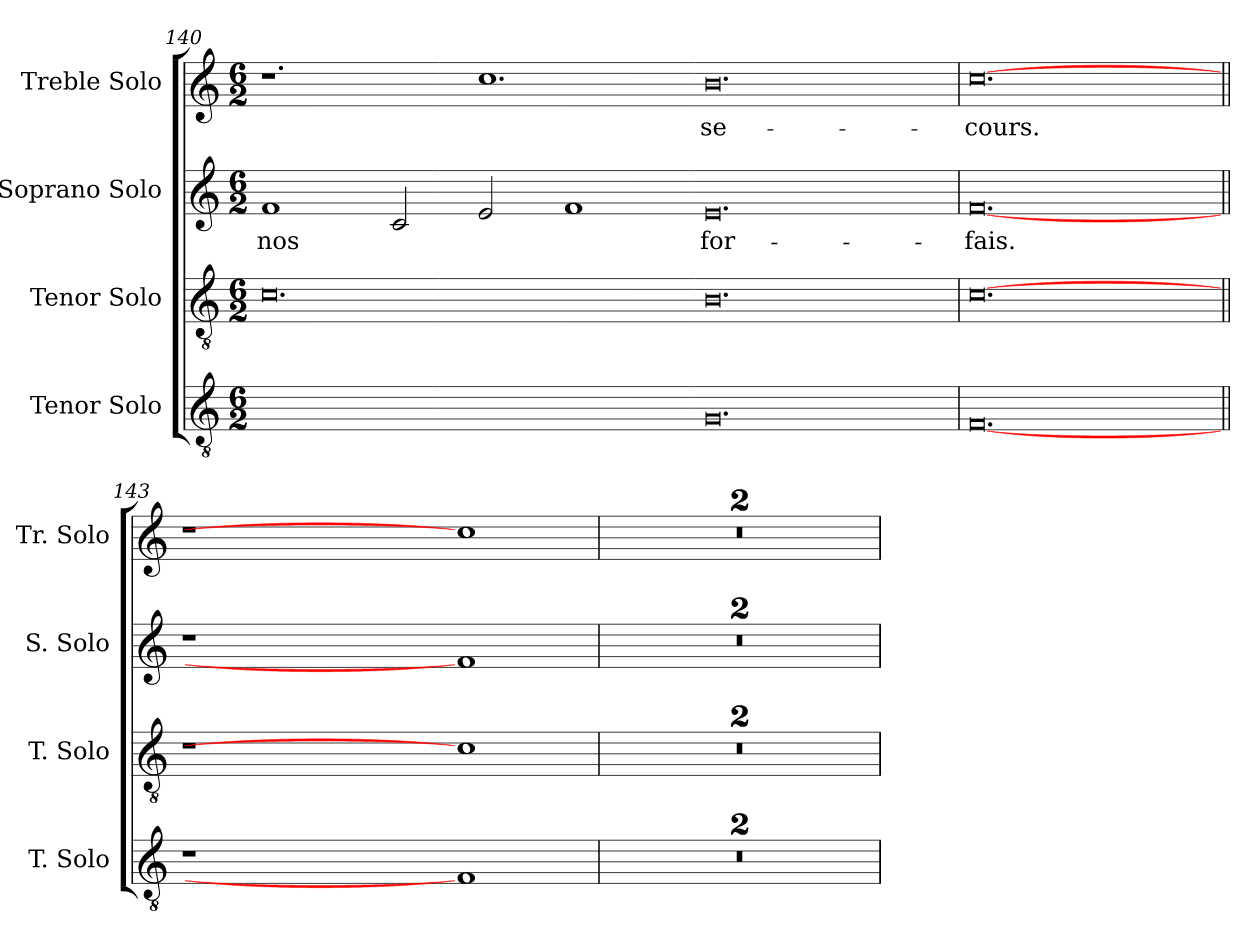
**kern	**kern	**kern	**text	**kern	**text
*part4	*part3	*part2	*part2	*part1	*part1
*staff4	*staff3	*staff2	*staff2	*staff1	*staff1
*I"Tenor Solo	*I"Tenor Solo	*I"Soprano Solo	*	*I"Treble Solo	*
*I'T. Solo	*I'T. Solo	*I'S. Solo	*	*I'Tr. Solo	*
*clefGv2	*clefGv2	*clefG2	*	*clefG2	*
*ITrd7c12	*ITrd7c12	*	*	*	*
*k[]	*k[]	*k[]	*	*k[]	*
*C:	*C:	*C:	*	*C:	*
*M6/2	*M6/2	*M6/2	*	*M6/2	*
=140	=140	=140	=140	=140	=140
!	!	!	!LO:LY:b:color=#000000	!	!
0.AAiyy]	0.Ci	1fi	nos	1.r	.
.	.	2ci/	.	.	.
.	.	2ei/	.	1.cci	.
.	.	1fi	.	.	.
=141-	=141-	=141-	=141-	=141-	=141-
!	!	!	!LO:LY:b:color=#000000	!	!
!	!	!	!	!	!LO:LY:b:color=#000000
0.GGi	0.BBi	0.ei	for-	0.bi	se-
=142	=142	=142	=142	=142	=142
!	!	!	!LO:LY:b:color=#000000	!	!
!	!	!	!	!	!LO:LY:b:color=#000000
[0.FFi	[0.Ci	[0.fi	-fais.	[0.cci	-cours.
=143||	=143||	=143||	=143||	=143||	=143||
!LO:N:vis=1	!LO:N:vis=1	!LO:N:vis=1	!	!LO:N:vis=1	!
0.r	0.r	0.r	.	0.r	.
1FFi]	1Ci]	1fi]	.	1cci]	.
=144	=144	=144	=144	=144	=144
!LO:N:vis=1	!LO:N:vis=1	!LO:N:vis=1	!	!LO:N:vis=1	!
0.r	0.r	0.r	.	0.r	.
=145	=145	=145	=145	=145	=145
!LO:N:vis=1	!LO:N:vis=1	!LO:N:vis=1	!	!LO:N:vis=1	!
0.r	0.r	0.r	.	0.r	.
=	=	=	=	=	=
*-	*-	*-	*-	*-	*-
